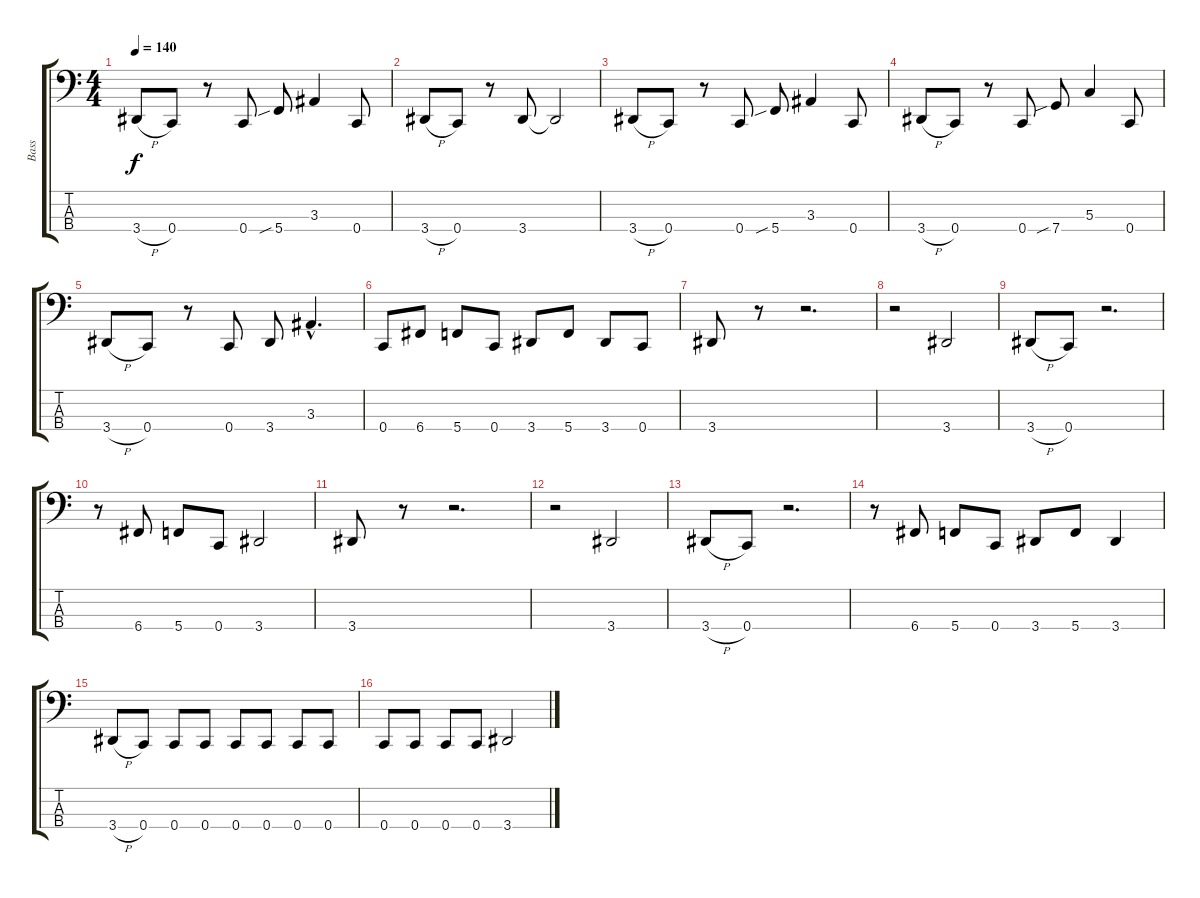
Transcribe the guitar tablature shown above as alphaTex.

\track ("Bass" "Bass") {instrument electricbasspick}
\staff {score tabs}
\tuning (F2 C2 G1 C1) {hide}
\ts (4 4)
\tempo 140
\clef f4
\ks c
3.4{h}.8{dy f} 0.4.8 r.8 0.4.8 5.4{sib}.8 3.3.4 0.4.8 |
3.4{h}.8 0.4.8 r.8 3.4.8 3.4{t}.2 |
3.4{h}.8 0.4.8 r.8 0.4.8 5.4{sib}.8 3.3.4 0.4.8 |
3.4{h}.8 0.4.8 r.8 0.4.8 7.4{sib}.8 5.3.4 0.4.8 |
3.4{h}.8 0.4.8 r.8 0.4.8 3.4.8 3.3{hac}.4{d} |
0.4.8 6.4.8 5.4.8 0.4.8 3.4.8 5.4.8 3.4.8 0.4.8 |
3.4.8 r.8 r.2{d} |
r.2 3.4.2 |
3.4{h}.8 0.4.8 r.2{d} |
r.8 6.4.8 5.4.8 0.4.8 3.4.2 |
3.4.8 r.8 r.2{d} |
r.2 3.4.2 |
3.4{h}.8 0.4.8 r.2{d} |
r.8 6.4.8 5.4.8 0.4.8 3.4.8 5.4.8 3.4.4 |
3.4{h}.8 0.4.8 0.4.8 0.4.8 0.4.8 0.4.8 0.4.8 0.4.8 |
0.4.8 0.4.8 0.4.8 0.4.8 3.4.2
